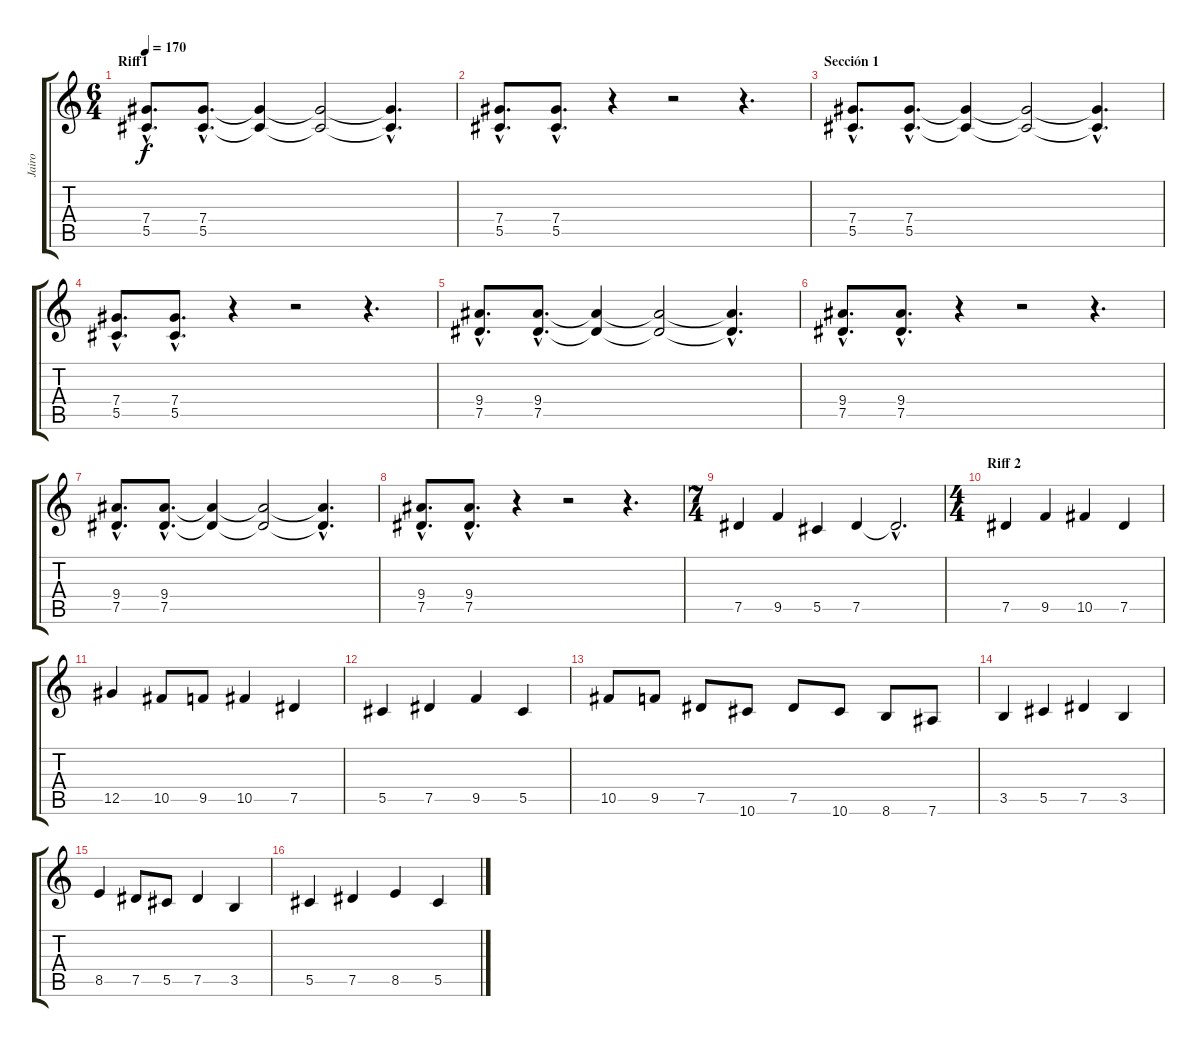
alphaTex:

\track ("Jairo " "Jairo ") {instrument overdrivenguitar}
\staff {score tabs}
\tuning (Eb4 Bb3 Gb3 Db3 Ab2 Eb2) {hide}
\ts (6 4)
\section ("" "Riff1")
\tempo 170
\clef g2
\ks c
(7.4{hac} 5.5{hac}).8{d dy f instrument overdrivenguitar} (7.4{hac} 5.5{hac}).8{d} (7.4{t} 5.5{t}).4 (7.4{t} 5.5{t}).2 (7.4{hac t} 5.5{hac t}).4{d} |
(7.4{hac} 5.5{hac}).8{d} (7.4{hac} 5.5{hac}).8{d} r.4 r.2 r.4{d} |
\section ("" "Sección 1")
(7.4{hac} 5.5{hac}).8{d} (7.4{hac} 5.5{hac}).8{d} (7.4{t} 5.5{t}).4 (7.4{t} 5.5{t}).2 (7.4{hac t} 5.5{hac t}).4{d} |
(7.4{hac} 5.5{hac}).8{d} (7.4{hac} 5.5{hac}).8{d} r.4 r.2 r.4{d} |
(9.4{hac} 7.5{hac}).8{d} (9.4{hac} 7.5{hac}).8{d} (9.4{t} 7.5{t}).4 (9.4{t} 7.5{t}).2 (9.4{hac t} 7.5{hac t}).4{d} |
(9.4{hac} 7.5{hac}).8{d} (9.4{hac} 7.5{hac}).8{d} r.4 r.2 r.4{d} |
(9.4{hac} 7.5{hac}).8{d} (9.4{hac} 7.5{hac}).8{d} (9.4{t} 7.5{t}).4 (9.4{t} 7.5{t}).2 (9.4{hac t} 7.5{hac t}).4{d} |
(9.4{hac} 7.5{hac}).8{d} (9.4{hac} 7.5{hac}).8{d} r.4 r.2 r.4{d} |
\ts (7 4)
7.5.4 9.5.4 5.5.4 7.5.4 7.5{hac t}.2{d} |
\ts (4 4)
\section ("" "Riff 2")
7.5.4 9.5.4 10.5.4 7.5.4 |
12.5.4 10.5.8 9.5.8 10.5.4 7.5.4 |
5.5.4 7.5.4 9.5.4 5.5.4 |
10.5.8 9.5.8 7.5.8 10.6.8 7.5.8 10.6.8 8.6.8 7.6.8 |
3.5.4 5.5.4 7.5.4 3.5.4 |
8.5.4 7.5.8 5.5.8 7.5.4 3.5.4 |
5.5.4 7.5.4 8.5.4 5.5.4
